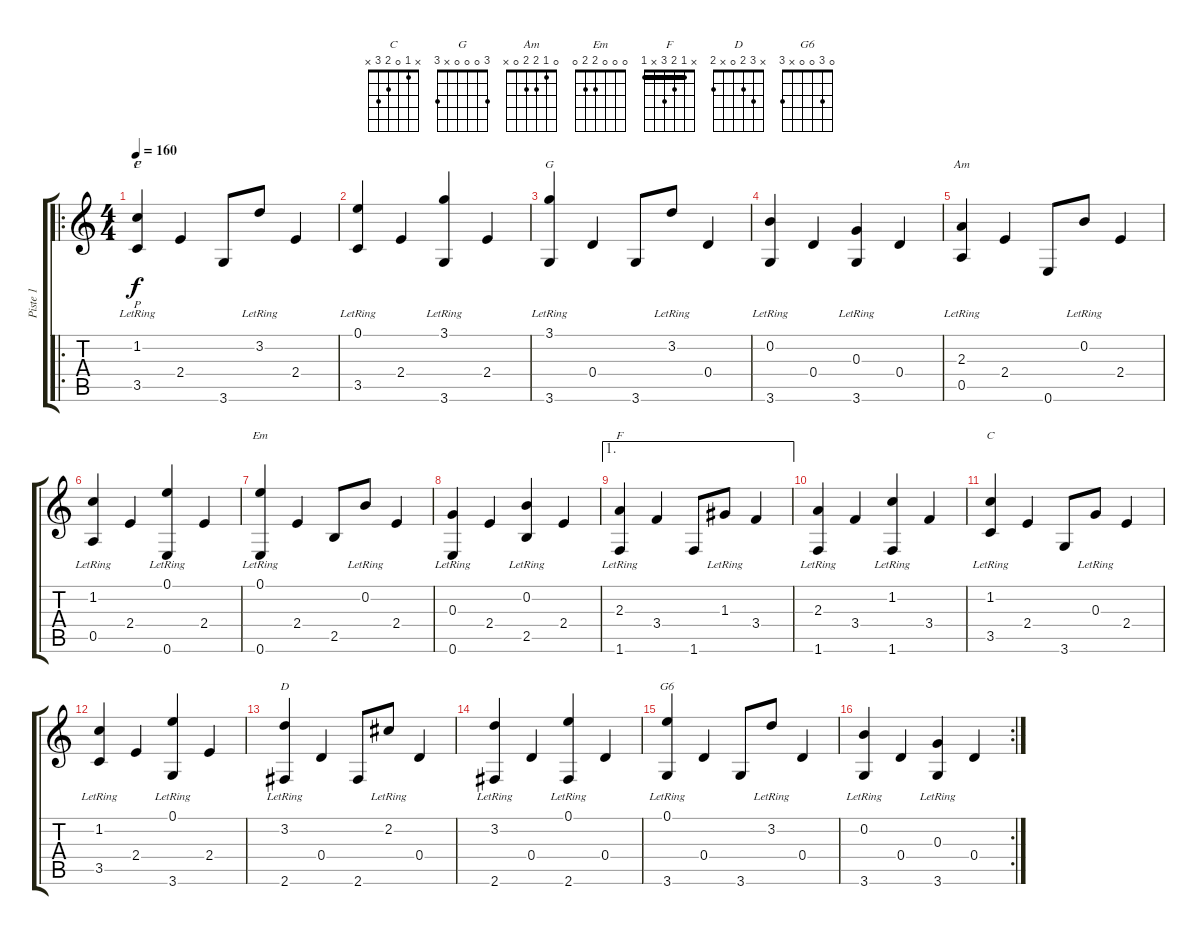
\track ("Piste 1" "Piste 1") {instrument electricguitarmuted}
\staff {score tabs}
\tuning (E4 B3 G3 D3 A2 E2) {hide}
\chord ("C" 0 1 0 2 3 x)
\chord ("G" 3 0 0 0 x 3)
\chord ("Am" 0 1 2 2 0 x)
\chord ("Em" 0 0 0 2 2 0)
\chord ("F" x 1 2 3 x 1) {barre 1}
\chord ("C" x 1 0 2 3 x)
\chord ("D" x 3 2 0 x 2)
\chord ("G6" 0 3 0 0 x 3)
\ro
\ts (4 4)
\tempo 160
\clef g2
\ks c
(1.2{lr} 3.5).4{p ch "C" dy f instrument electricguitarmuted} 2.4.4 3.6.8 3.2{lr}.8 2.4.4 |
(0.1{lr} 3.5).4 2.4.4 (3.1{lr} 3.6).4 2.4.4 |
(3.1{lr} 3.6).4{ch "G"} 0.4.4 3.6.8 3.2{lr}.8 0.4.4 |
(0.2{lr} 3.6).4 0.4.4 (0.3{lr} 3.6).4 0.4.4 |
(2.3{lr} 0.5).4{ch "Am"} 2.4.4 0.6.8 0.2{lr}.8 2.4.4 |
(1.2{lr} 0.5).4 2.4.4 (0.1{lr} 0.6).4 2.4.4 |
(0.1{lr} 0.6).4{ch "Em"} 2.4.4 2.5.8 0.2{lr}.8 2.4.4 |
(0.3{lr} 0.6).4 2.4.4 (0.2{lr} 2.5).4 2.4.4 |
\ae 1
(2.3{lr} 1.6).4{ch "F"} 3.4.4 1.6.8 1.3{lr}.8 3.4.4 |
(2.3{lr} 1.6).4 3.4.4 (1.2{lr} 1.6).4 3.4.4 |
(1.2{lr} 3.5).4{ch "C"} 2.4.4 3.6.8 0.3{lr}.8 2.4.4 |
(1.2{lr} 3.5).4 2.4.4 (0.1{lr} 3.6).4 2.4.4 |
(3.2{lr} 2.6).4{ch "D"} 0.4.4 2.6.8 2.2{lr}.8 0.4.4 |
(3.2{lr} 2.6).4 0.4.4 (0.1{lr} 2.6).4 0.4.4 |
(0.1{lr} 3.6).4{ch "G6"} 0.4.4 3.6.8 3.2{lr}.8 0.4.4 |
\rc 2
(0.2{lr} 3.6).4 0.4.4 (0.3{lr} 3.6).4 0.4.4
